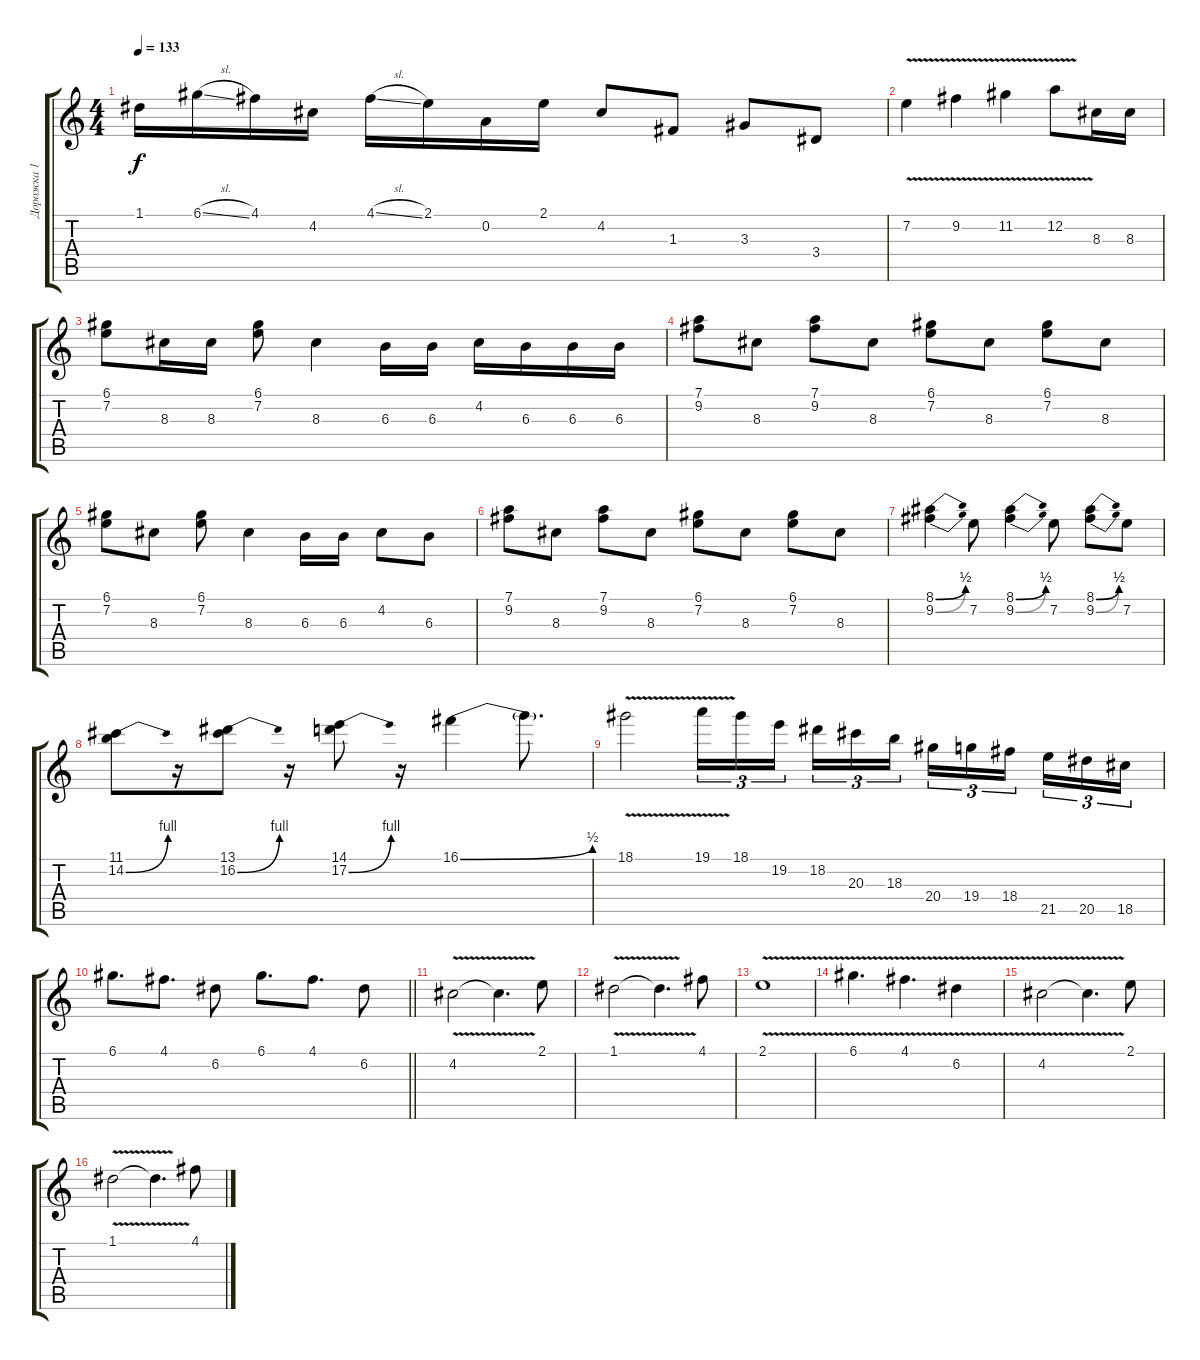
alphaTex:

\track ("Дорожка 1" "Дорожка 1") {instrument distortionguitar}
\staff {score tabs}
\tuning (D4 A3 F3 C3 G2 D2) {hide}
\ts (4 4)
\tempo 133
\clef g2
\ks c
1.1.16{dy f} 6.1{sl}.16 4.1.16 4.2.16 4.1{sl}.16 2.1.16 0.2.16 2.1.16 4.2.8 1.3.8 3.3.8 3.4.8 |
7.2{v}.4 9.2{v}.4 11.2{v}.4 12.2{v}.8 8.3.16 8.3.16 |
(6.1 7.2).8 8.3.16 8.3.16 (6.1 7.2).8 8.3.4 6.3.16 6.3.16 4.2.16 6.3.16 6.3.16 6.3.16 |
(7.1 9.2).8 8.3.8 (7.1 9.2).8 8.3.8 (6.1 7.2).8 8.3.8 (6.1 7.2).8 8.3.8 |
(6.1 7.2).8 8.3.8 (6.1 7.2).8 8.3.4 6.3.16 6.3.16 4.2.8 6.3.8 |
(7.1 9.2).8 8.3.8 (7.1 9.2).8 8.3.8 (6.1 7.2).8 8.3.8 (6.1 7.2).8 8.3.8 |
(8.1{be (bend 0 0 60 2)} 9.2{be (bend 0 0 60 2)}).4 7.2.8 (8.1{be (bend 0 0 60 2)} 9.2{be (bend 0 0 60 2)}).4 7.2.8 (8.1{be (bend 0 0 60 2)} 9.2{be (bend 0 0 60 2)}).8 7.2.8 |
(11.1 14.2{be (bend 0 0 60 4)}).8 r.16 (13.1 16.2{be (bend 0 0 60 4)}).8 r.16 (14.1 17.2{be (bend 0 0 60 4)}).8 r.16 16.1{be (bend 0 0 60 2)}.4 16.1{t}.8{d} |
18.1{v}.2 19.1{v}.16{tu (3 2)} 18.1.16{tu (3 2)} 19.2.16{tu (3 2) beam splitsecondary} 18.2.16{tu (3 2)} 20.3.16{tu (3 2)} 18.3.16{tu (3 2)} 20.4.16{tu (3 2)} 19.4.16{tu (3 2)} 18.4.16{tu (3 2) beam splitsecondary} 21.5.16{tu (3 2)} 20.5.16{tu (3 2)} 18.5.16{tu (3 2)} |
\barLineRight lightlight
6.1.8{d} 4.1.8{d} 6.2.8 6.1.8{d} 4.1.8{d} 6.2.8 |
4.2{v}.2 4.2{t}.4{d} 2.1.8 |
1.1{v}.2 1.1{t}.4{d} 4.1.8 |
2.1{v}.1 |
6.1{v}.4{d} 4.1{v}.4{d} 6.2{v}.4 |
4.2{v}.2 4.2{t}.4{d} 2.1.8 |
1.1{v}.2 1.1{t}.4{d} 4.1.8
